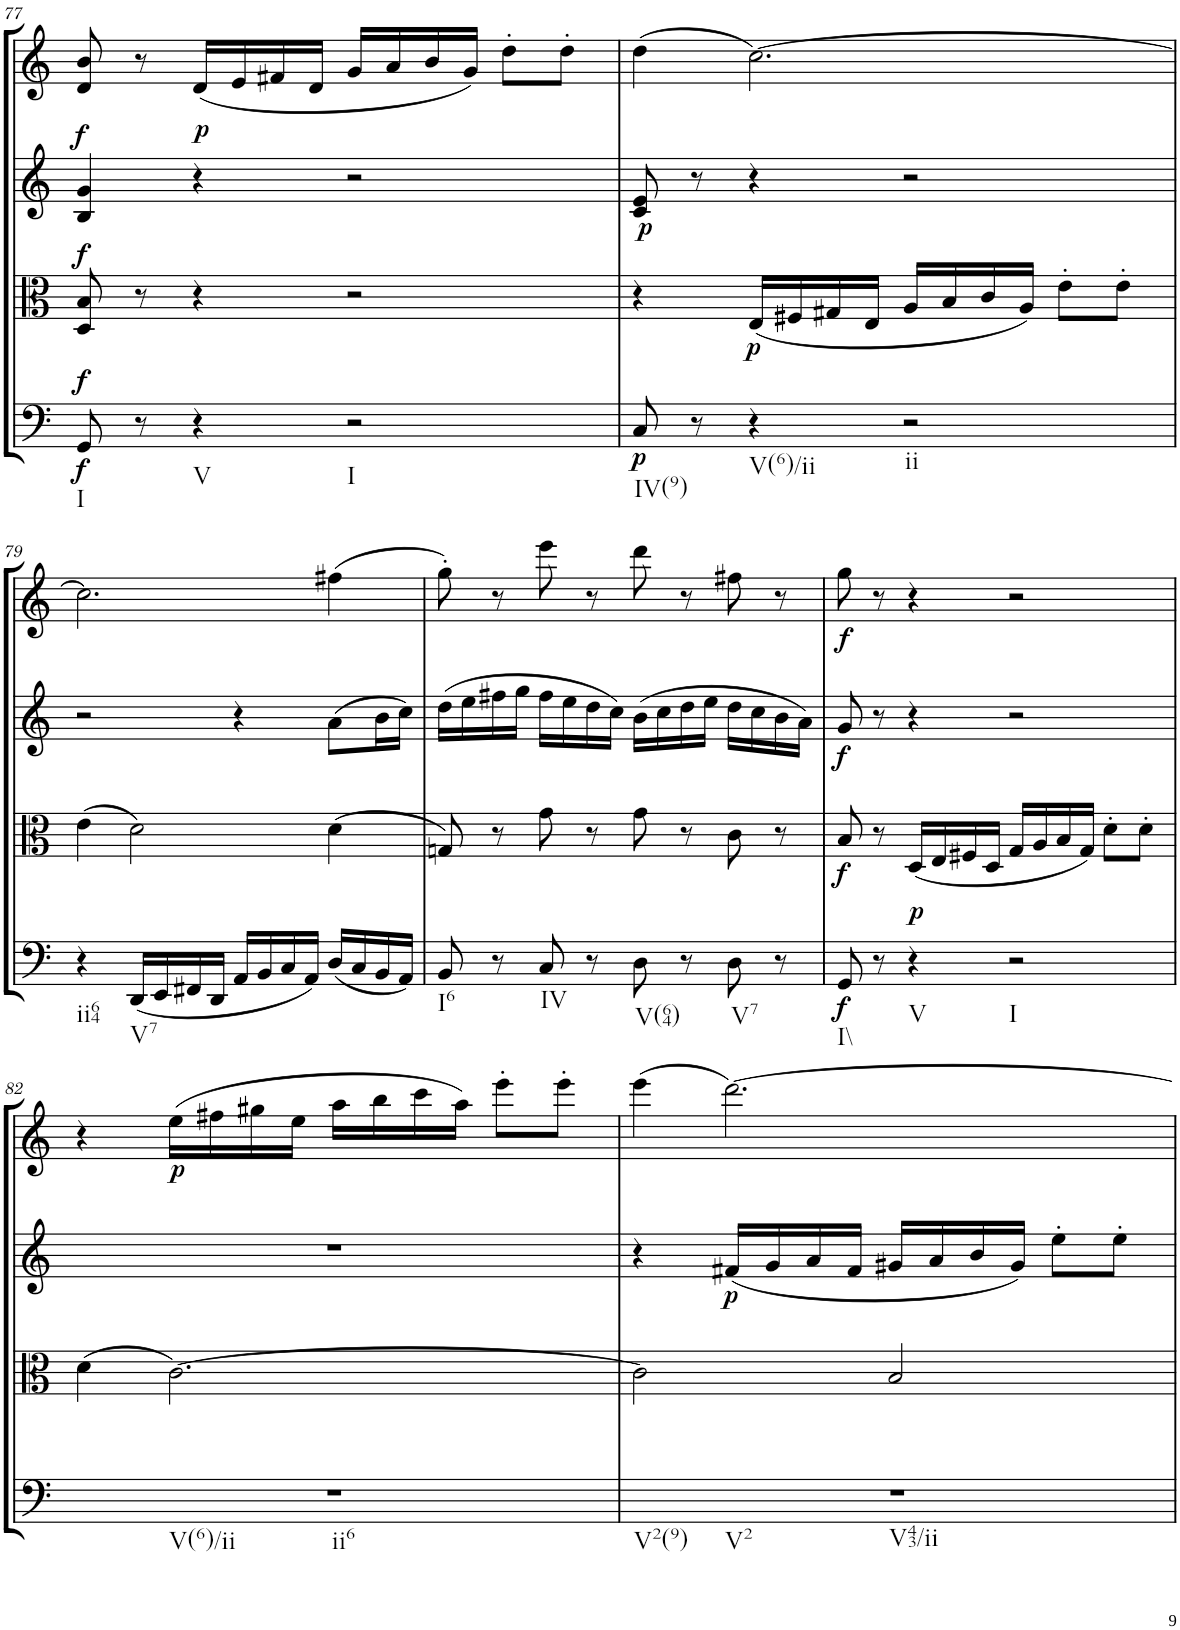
**kern	**dynam	**kern	**dynam	**kern	**dynam	**kern	**dynam
*part4	*part4	*part3	*part3	*part2	*part2	*part1	*part1
*staff4	*staff4	*staff3	*staff3	*staff2	*staff2	*staff1	*staff1
*I"Cello	*	*I"Viola	*	*I"2nd Violin	*	*I"1st Violin	*
*	*	*I'Vla	*	*I'Vln	*	*I'Vln	*
!!LO:PB:g=z
*clefF4	*	*clefC3	*	*clefG2	*	*clefG2	*
*k[]	*	*k[]	*	*k[]	*	*k[]	*
*M4/4	*	*M4/4	*	*M4/4	*	*M4/4	*
*met(c)	*	*met(c)	*	*met(c)	*	*met(c)	*
=77	=77	=77	=77	=77	=77	=77	=77
!LO:TX:b:t=I	!	!	!	!	!	!	!
!	!LO:DY:b	!	!	!	!	!	!
!	!LO:DY:n=1:a	!	!LO:DY:a	!	!LO:DY:a	!	!
8GG/	f f	8D/ 8B/	f	4B/ 4g/	f	8d/ 8b/	.
8r	.	8r	.	.	.	8r	.
!LO:TX:b:t=V	!	!	!	!	!	!	!
!	!	!	!	!	!LO:DY:a	!	!
4r	.	4r	.	4r	p	(16d/LL	.
.	.	.	.	.	.	16e/	.
.	.	.	.	.	.	16f#X/	.
.	.	.	.	.	.	16d/JJ	.
!LO:TX:b:t=I	!	!	!	!	!	!	!
2r	.	2r	.	2r	.	16g/LL	.
.	.	.	.	.	.	16a/	.
.	.	.	.	.	.	16b/	.
.	.	.	.	.	.	16g/JJ)	.
.	.	.	.	.	.	8dd'\L	.
.	.	.	.	.	.	8dd'\J	.
=78	=78	=78	=78	=78	=78	=78	=78
!LO:TX:b:t=IV(9)	!	!	!	!	!	!	!
!	!LO:DY:b	!	!	!	!LO:DY:b	!	!
8C/	p	4r	.	8c/ 8e/	p	(4dd\	.
8r	.	.	.	8r	.	.	.
!LO:TX:b:t=V(6)/ii	!	!	!	!	!	!	!
!	!	!	!LO:DY:b	!	!	!	!
4r	.	(16E/LL	p	4r	.	[2.cc\)	.
.	.	16F#X/	.	.	.	.	.
.	.	16G#X/	.	.	.	.	.
.	.	16E/JJ	.	.	.	.	.
!LO:TX:b:t=ii	!	!	!	!	!	!	!
2r	.	16A/LL	.	2r	.	.	.
.	.	16B/	.	.	.	.	.
.	.	16c/	.	.	.	.	.
.	.	16A/JJ)	.	.	.	.	.
.	.	8e'\L	.	.	.	.	.
.	.	8e'\J	.	.	.	.	.
!!LO:LB:g=z
=79	=79	=79	=79	=79	=79	=79	=79
!LO:TX:b:t=ii64	!	!	!	!	!	!	!
4r	.	(4e\	.	2r	.	2.cc\]	.
!LO:TX:b:t=V7	!	!	!	!	!	!	!
(16DD/LL	.	2d\)	.	.	.	.	.
16EE/	.	.	.	.	.	.	.
16FF#X/	.	.	.	.	.	.	.
16DD/JJ	.	.	.	.	.	.	.
16AA/LL	.	.	.	4r	.	.	.
16BB/	.	.	.	.	.	.	.
16C/	.	.	.	.	.	.	.
16AA/JJ)	.	.	.	.	.	.	.
(16D/LL	.	(4d\	.	(8a\L	.	(4ff#X\	.
16C/	.	.	.	.	.	.	.
16BB/	.	.	.	16b\L	.	.	.
16AA/JJ)	.	.	.	16cc\JJ)	.	.	.
=80	=80	=80	=80	=80	=80	=80	=80
!LO:TX:b:t=I6	!	!	!	!	!	!	!
8BB/	.	8Gn/)	.	(16dd\LL	.	8gg'\)	.
.	.	.	.	16ee\	.	.	.
8r	.	8r	.	16ff#X\	.	8r	.
.	.	.	.	16gg\JJ	.	.	.
!LO:TX:b:t=IV	!	!	!	!	!	!	!
8C/	.	8g\	.	16ff#\LL	.	8eee\	.
.	.	.	.	16ee\	.	.	.
8r	.	8r	.	16dd\	.	8r	.
.	.	.	.	16cc\JJ)	.	.	.
!LO:TX:b:t=V(64)	!	!	!	!	!	!	!
8D\	.	8g\	.	(16b\LL	.	8ddd\	.
.	.	.	.	16cc\	.	.	.
8r	.	8r	.	16dd\	.	8r	.
.	.	.	.	16ee\JJ	.	.	.
!LO:TX:b:t=V7	!	!	!	!	!	!	!
8D\	.	8c\	.	16dd\LL	.	8ff#X\	.
.	.	.	.	16cc\	.	.	.
8r	.	8r	.	16b\	.	8r	.
.	.	.	.	16a\JJ)	.	.	.
=81	=81	=81	=81	=81	=81	=81	=81
!LO:TX:b:t=I\\	!	!	!	!	!	!	!
!	!LO:DY:b	!	!LO:DY:b	!	!LO:DY:b	!	!LO:DY:b
8GG/	f	8B/	f	8g/	f	8gg\	f
8r	.	8r	.	8r	.	8r	.
!LO:TX:b:t=V	!	!	!	!	!	!	!
!	!LO:DY:a	!	!	!	!	!	!
4r	p	(16D/LL	.	4r	.	4r	.
.	.	16E/	.	.	.	.	.
.	.	16F#X/	.	.	.	.	.
.	.	16D/JJ	.	.	.	.	.
!LO:TX:b:t=I	!	!	!	!	!	!	!
2r	.	16G/LL	.	2r	.	2r	.
.	.	16A/	.	.	.	.	.
.	.	16B/	.	.	.	.	.
.	.	16G/JJ)	.	.	.	.	.
.	.	8d'\L	.	.	.	.	.
.	.	8d'\J	.	.	.	.	.
!!LO:LB:g=z
=82	=82	=82	=82	=82	=82	=82	=82
!LO:TX:b:t=V(6)/ii	!	!	!	!	!	!	!
!LO:TX:b:t=ii6	!	!	!	!	!	!	!
1r	.	(4d\	.	1r	.	4r	.
!	!	!	!	!	!	!	!LO:DY:b
.	.	[2.c\)	.	.	.	(16ee\LL	p
.	.	.	.	.	.	16ff#X\	.
.	.	.	.	.	.	16gg#X\	.
.	.	.	.	.	.	16ee\JJ	.
.	.	.	.	.	.	16aa\LL	.
.	.	.	.	.	.	16bb\	.
.	.	.	.	.	.	16ccc\	.
.	.	.	.	.	.	16aa\JJ)	.
.	.	.	.	.	.	8eee'\L	.
.	.	.	.	.	.	8eee'\J	.
=83	=83	=83	=83	=83	=83	=83	=83
!LO:TX:b:t=V2(9)	!	!	!	!	!	!	!
!LO:TX:b:t=V2	!	!	!	!	!	!	!
!LO:TX:b:t=V43/ii	!	!	!	!	!	!	!
1r	.	2c\]	.	4r	.	(4eee\	.
!	!	!	!	!	!LO:DY:b	!	!
.	.	.	.	(16f#X/LL	p	[2.ddd\)	.
.	.	.	.	16g/	.	.	.
.	.	.	.	16a/	.	.	.
.	.	.	.	16f#/JJ	.	.	.
.	.	2B/	.	16g#X/LL	.	.	.
.	.	.	.	16a/	.	.	.
.	.	.	.	16b/	.	.	.
.	.	.	.	16g#/JJ)	.	.	.
.	.	.	.	8ee'\L	.	.	.
.	.	.	.	8ee'\J	.	.	.
=	=	=	=	=	=	=	=
*-	*-	*-	*-	*-	*-	*-	*-
